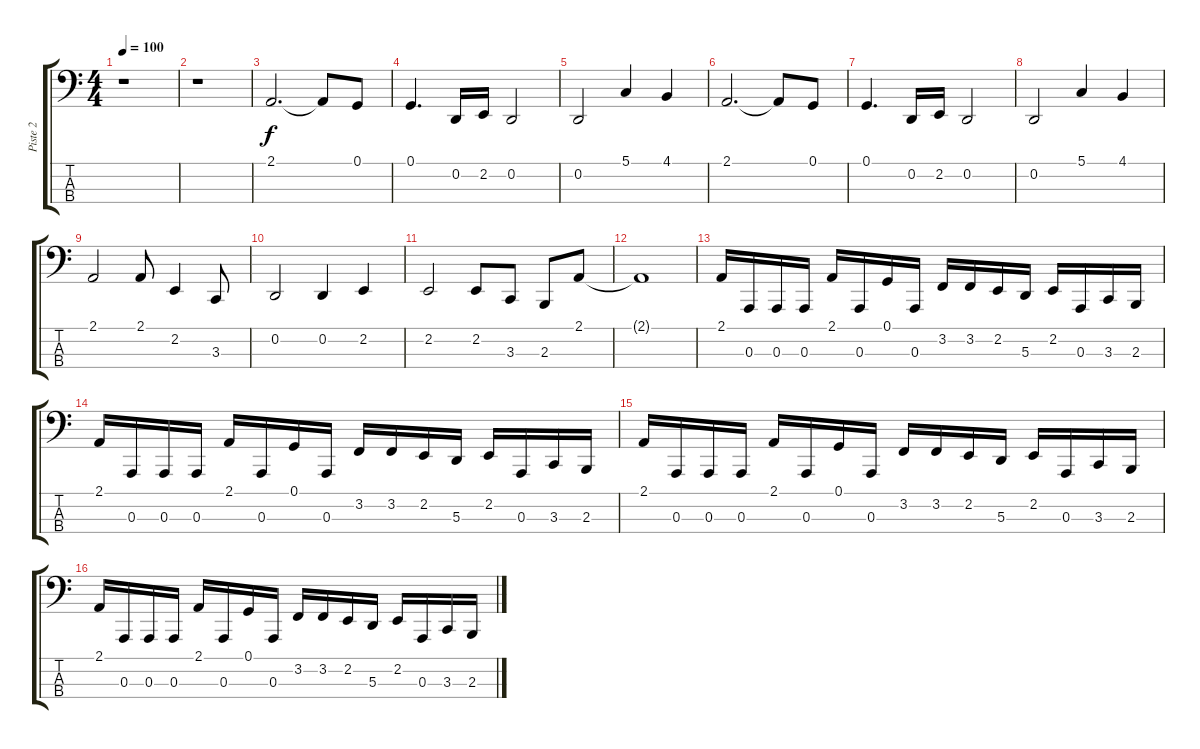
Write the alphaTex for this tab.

\track ("Piste 2" "Piste 2") {instrument cello}
\staff {score tabs}
\tuning (G2 D2 A1 E1) {hide}
\ts (4 4)
\tempo 100
\clef f4
\ks c
r.1{dy f instrument cello} |
r.1 |
2.1.2{d} 2.1{t}.8 0.1.8 |
0.1.4{d} 0.2.16 2.2.16 0.2.2 |
0.2.2 5.1.4 4.1.4 |
2.1.2{d} 2.1{t}.8 0.1.8 |
0.1.4{d} 0.2.16 2.2.16 0.2.2 |
0.2.2 5.1.4 4.1.4 |
2.1.2 2.1.8 2.2.4 3.3.8 |
0.2.2 0.2.4 2.2.4 |
2.2.2 2.2.8 3.3.8 2.3.8 2.1.8 |
2.1{t}.1 |
2.1.16 0.3.16 0.3.16 0.3.16 2.1.16 0.3.16 0.1.16 0.3.16 3.2.16 3.2.16 2.2.16 5.3.16 2.2.16 0.3.16 3.3.16 2.3.16 |
2.1.16 0.3.16 0.3.16 0.3.16 2.1.16 0.3.16 0.1.16 0.3.16 3.2.16 3.2.16 2.2.16 5.3.16 2.2.16 0.3.16 3.3.16 2.3.16 |
2.1.16 0.3.16 0.3.16 0.3.16 2.1.16 0.3.16 0.1.16 0.3.16 3.2.16 3.2.16 2.2.16 5.3.16 2.2.16 0.3.16 3.3.16 2.3.16 |
2.1.16 0.3.16 0.3.16 0.3.16 2.1.16 0.3.16 0.1.16 0.3.16 3.2.16 3.2.16 2.2.16 5.3.16 2.2.16 0.3.16 3.3.16 2.3.16
